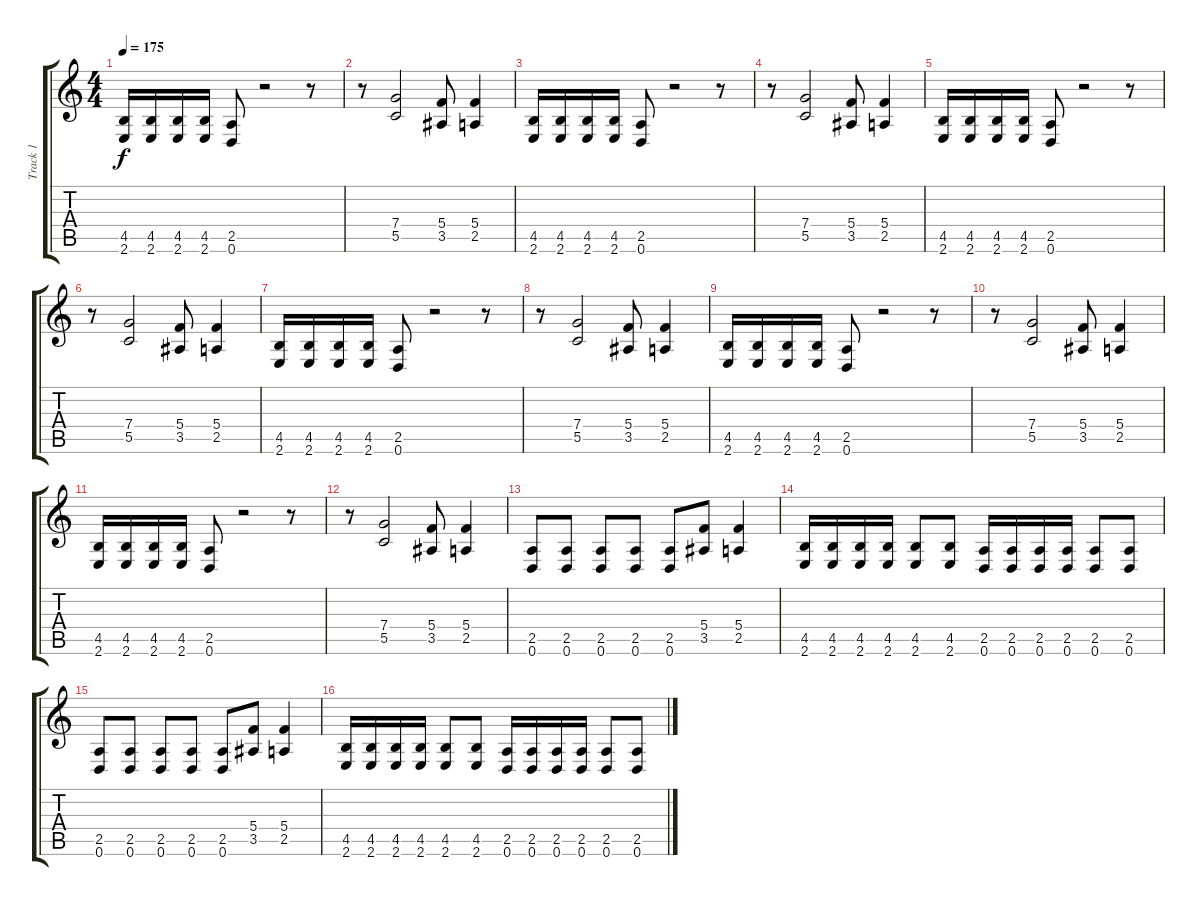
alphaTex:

\track ("Track 1" "Track 1") {instrument distortionguitar}
\staff {score tabs}
\tuning (D4 A3 F3 C3 G2 D2) {hide}
\ts (4 4)
\tempo 175
\clef g2
\ks c
(4.5 2.6).16{dy f instrument distortionguitar} (4.5 2.6).16 (4.5 2.6).16 (4.5 2.6).16 (2.5 0.6).8 r.2 r.8 |
r.8 (7.4 5.5).2 (5.4 3.5).8 (5.4 2.5).4 |
(4.5 2.6).16 (4.5 2.6).16 (4.5 2.6).16 (4.5 2.6).16 (2.5 0.6).8 r.2 r.8 |
r.8 (7.4 5.5).2 (5.4 3.5).8 (5.4 2.5).4 |
(4.5 2.6).16 (4.5 2.6).16 (4.5 2.6).16 (4.5 2.6).16 (2.5 0.6).8 r.2 r.8 |
r.8 (7.4 5.5).2 (5.4 3.5).8 (5.4 2.5).4 |
(4.5 2.6).16 (4.5 2.6).16 (4.5 2.6).16 (4.5 2.6).16 (2.5 0.6).8 r.2 r.8 |
r.8 (7.4 5.5).2 (5.4 3.5).8 (5.4 2.5).4 |
(4.5 2.6).16 (4.5 2.6).16 (4.5 2.6).16 (4.5 2.6).16 (2.5 0.6).8 r.2 r.8 |
r.8 (7.4 5.5).2 (5.4 3.5).8 (5.4 2.5).4 |
(4.5 2.6).16 (4.5 2.6).16 (4.5 2.6).16 (4.5 2.6).16 (2.5 0.6).8 r.2 r.8 |
r.8 (7.4 5.5).2 (5.4 3.5).8 (5.4 2.5).4 |
(2.5 0.6).8 (2.5 0.6).8 (2.5 0.6).8 (2.5 0.6).8 (2.5 0.6).8 (5.4 3.5).8 (5.4 2.5).4 |
(4.5 2.6).16 (4.5 2.6).16 (4.5 2.6).16 (4.5 2.6).16 (4.5 2.6).8 (4.5 2.6).8 (2.5 0.6).16 (2.5 0.6).16 (2.5 0.6).16 (2.5 0.6).16 (2.5 0.6).8 (2.5 0.6).8 |
(2.5 0.6).8 (2.5 0.6).8 (2.5 0.6).8 (2.5 0.6).8 (2.5 0.6).8 (5.4 3.5).8 (5.4 2.5).4 |
(4.5 2.6).16 (4.5 2.6).16 (4.5 2.6).16 (4.5 2.6).16 (4.5 2.6).8 (4.5 2.6).8 (2.5 0.6).16 (2.5 0.6).16 (2.5 0.6).16 (2.5 0.6).16 (2.5 0.6).8 (2.5 0.6).8
